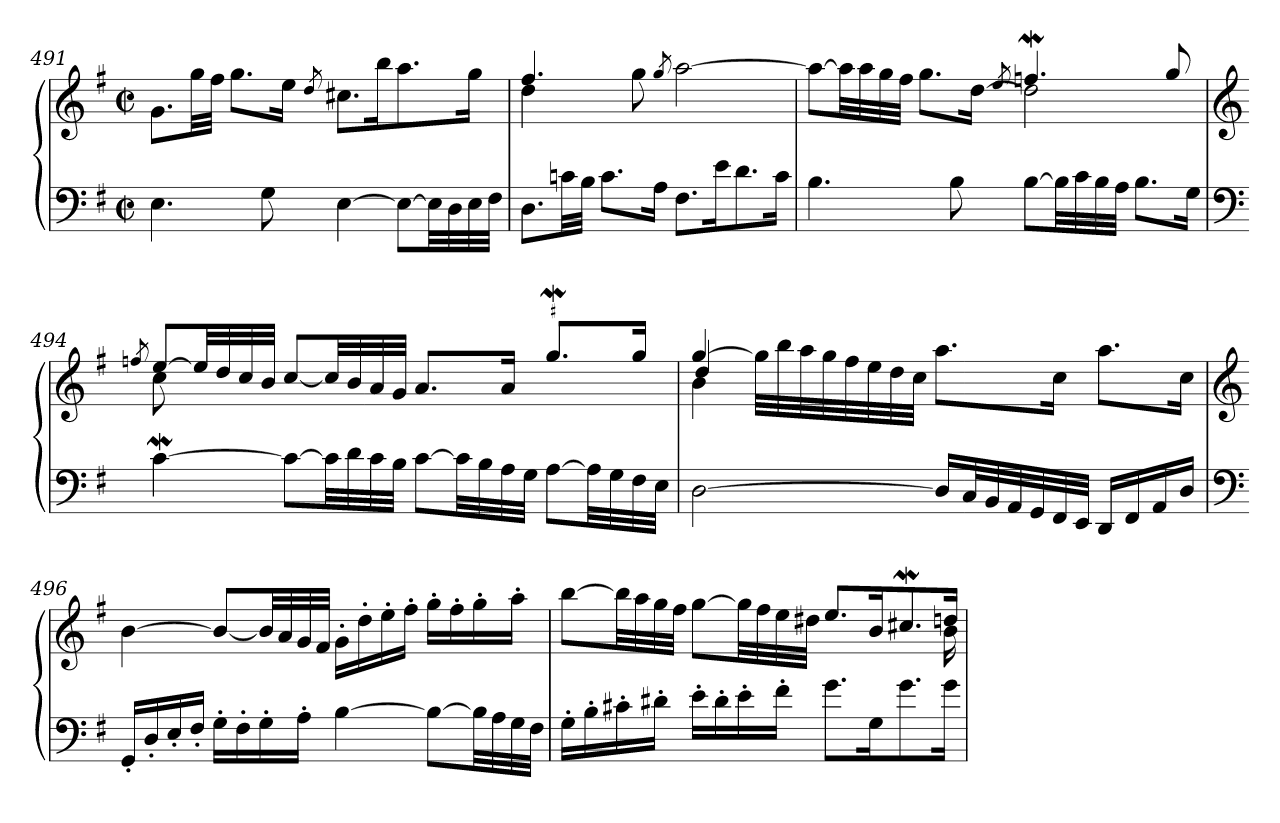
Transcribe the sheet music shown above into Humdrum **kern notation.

**kern	**kern
*part1	*part1
*staff2	*staff1
*clefF4	*clefG2
*k[f#]	*k[f#]
*G:	*G:
*M2/2	*M2/2
*met(c|)	*met(c|)
=491	=491
4.E\	8.g\L
.	32gg\LL
.	32ff#\JJJ
.	8.gg\L
8G\	.
.	16ee\Jk
.	8qdd/
[4E\	8.cc#X\L
.	16bb\K
8E\L_	8.aa\
32E\LL]	.
32D\	.
32E\	16gg\Jk
32F#\JJJ	.
!!LO:LB:g=z
=492	=492
*	*^
8.D\L	4.ff#/	4dd\
32cn\LL	.	.
32B\JJJ	.	.
8.c\L	.	2.ryy
.	8gg\	.
16A\Jk	.	.
.	8qgg/	.
8.F#\L	[2aa\	.
16e\K	.	.
8.d\	.	.
16c\Jk	.	.
=493	=493	=493
4.B\	8aa\L_	4ryy
.	32aa\LL]	.
.	32aa\	.
.	32gg\	.
.	32ff#\JJJ	.
.	4ryy	8.gg\L
8B\	.	.
.	.	[16dd\Jk
.	8qee/	.
[8B\L	4.ffnw/	2dd\]
32B\LL]	.	.
32c\	.	.
32B\	.	.
32A\JJJ	.	.
8.B\L	.	.
.	8gg/	.
16G\Jk	.	.
!!LO:LB:g=z	!!
=494	=494	=494
*clefF4	*clefG2	*
.	8qffn/	.
[4cw\	[8ee/L	8cc\
.	32ee/LL]	2..ryy
.	32dd/	.
.	32cc/	.
.	32b/JJJ	.
8c\L_	[8cc/L	.
32c\LL]	32cc/LL]	.
32d\	32b/	.
32c\	32a/	.
32B\JJJ	32g/JJJ	.
[8c\L	8.a/L	.
32c\LL]	.	.
32B\	.	.
32A\	16a/Jk	.
32G\JJJ	.	.
[8A\L	8.ggw/L	.
32A\LL]	.	.
32G\	.	.
32F#\	16gg/Jk	.
32E\JJJ	.	.
=495	=495	=495
*	*	*^
[2D\	[4gg:/	4b\	4dd/
.	32gg\LLL]	2.ryy	2.ryy
.	32bb\	.	.
.	32aa\	.	.
.	32gg\	.	.
.	32ff#\	.	.
.	32ee\	.	.
.	32dd\	.	.
.	32cc\JJJ	.	.
16D/LL]	8.aa\L	.	.
32C/L	.	.	.
32BB/	.	.	.
32AA/	.	.	.
32GG/	.	.	.
32FF#/	16cc\Jk	.	.
32EE/JJJ	.	.	.
16DD/LL	8.aa\L	.	.
16FF#/	.	.	.
16AA/	.	.	.
16D/JJ	16cc\Jk	.	.
*	*v	*v	*v
!!LO:LB:g=z
=496	=496
*clefF4	*clefG2
16GG'/LL	[4b\
16D'/	.
16E'/	.
16F#'/JJ	.
16G'\LL	8b/L_
16F#'\	.
16G'\	32b/LL]
.	32a/
16A'\JJ	32g/
.	32f#/JJJ
[4B\	16g'\LL
.	16dd'\
.	16ee'\
.	16ff#'\JJ
8B\L_	16gg'\LL
.	16ff#'\
32B\LL]	16gg'\
32A\	.
32G\	16aa'\JJ
32F#\JJJ	.
=497	=497
*	*^
16G'\LL	[8bb\L	2...ryy
16B'\	.	.
16c#X'\	32bb\LL]	.
.	32aa\	.
16d#X'\JJ	32gg\	.
.	32ff#\JJJ	.
16e'\LL	[8gg\L	.
16d#'\	.	.
16e'\	32gg\LL]	.
.	32ff#\	.
16f#'\JJ	32ee\	.
.	32dd#X\JJJ	.
8.g\L	8.ee/L	.
16G\K	16b/K	.
8.g\	8.cc#XW/	.
16g\Jk	16ddn/Jk	16b\
*	*v	*v
=	=
*-	*-
